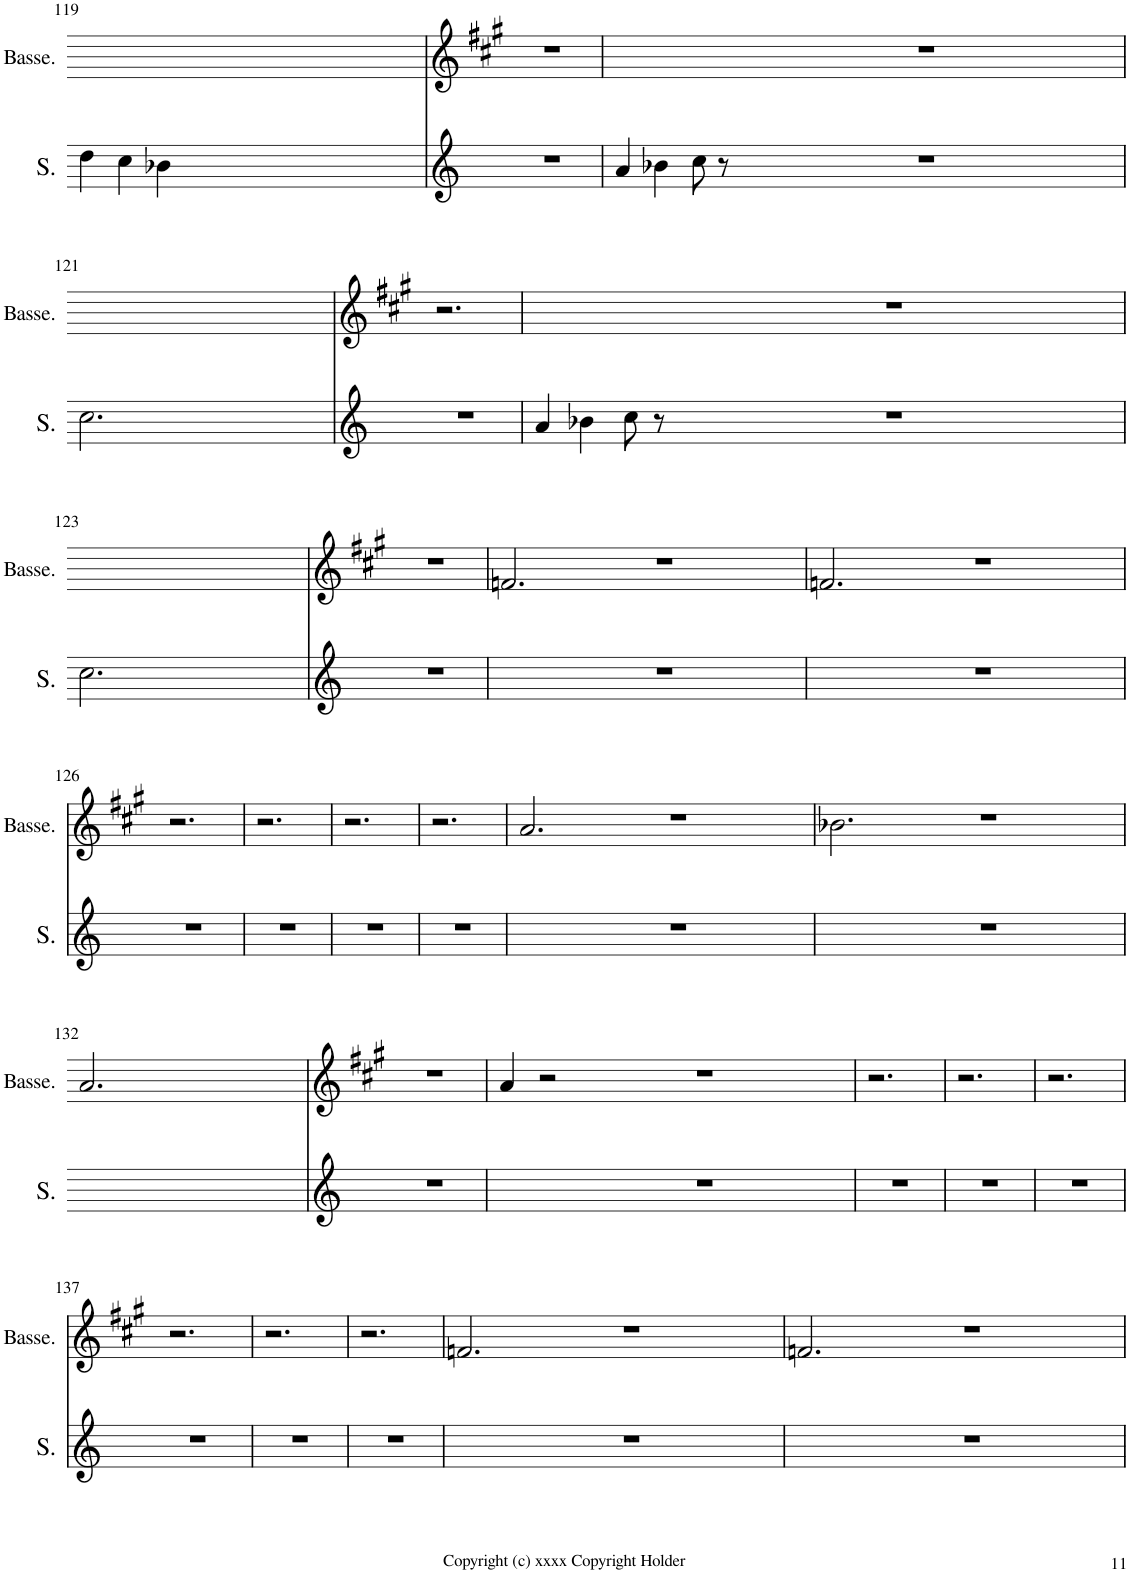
**kern	**kern
*part2	*part1
*staff2	*staff1
*I"Soprano	*I"Basse
*I'S.	*I'Basse.
!!LO:PB:g=z
*clefG2	*clefG2
*	*Trd1c2
*k[]	*k[f#c#g#]
*M3/4	*M3/4
=119	=119
4dd\	2.r
4cc\	.
4b-X\	.
1.ryy	0ryy
2.r	.
.	4ryy
=120	=120
4a/	2.r
4b-X\	.
8cc\	.
8r	.
1.ryy	0ryy
2.r	.
.	4ryy
!!LO:LB:g=z
=121	=121
2.cc\	2.r
1.ryy	0ryy
2.r	.
.	4ryy
=122	=122
4a/	2.r
4b-X\	.
8cc\	.
8r	.
1.ryy	0ryy
2.r	.
.	4ryy
!!LO:LB:g=z
=123	=123
2.cc\	2.r
1.ryy	0ryy
2.r	.
.	4ryy
=124	=124
2.r	2.fn/
0ryy	1.ryy
.	2.r
4ryy	.
=125	=125
2.r	2.fn/
0ryy	1.ryy
.	2.r
4ryy	.
!!LO:LB:g=z
=126	=126
2.r	2.r
=127	=127
2.r	2.r
=128	=128
2.r	2.r
=129	=129
2.r	2.r
=130	=130
2.r	2.a/
0ryy	1.ryy
.	2.r
4ryy	.
=131	=131
2.r	2.b-X\
0ryy	1.ryy
.	2.r
4ryy	.
!!LO:LB:g=z
=132	=132
2.r	2.a/
0ryy	1.ryy
.	2.r
4ryy	.
=133	=133
2.r	4a/
.	2r
0ryy	1.ryy
.	2.r
4ryy	.
=134	=134
2.r	2.r
=135	=135
2.r	2.r
=136	=136
2.r	2.r
!!LO:LB:g=z
=137	=137
2.r	2.r
=138	=138
2.r	2.r
=139	=139
2.r	2.r
=140	=140
2.r	2.fn/
0ryy	1.ryy
.	2.r
4ryy	.
=141	=141
2.r	2.fn/
0ryy	1.ryy
.	2.r
4ryy	.
=	=
*-	*-
